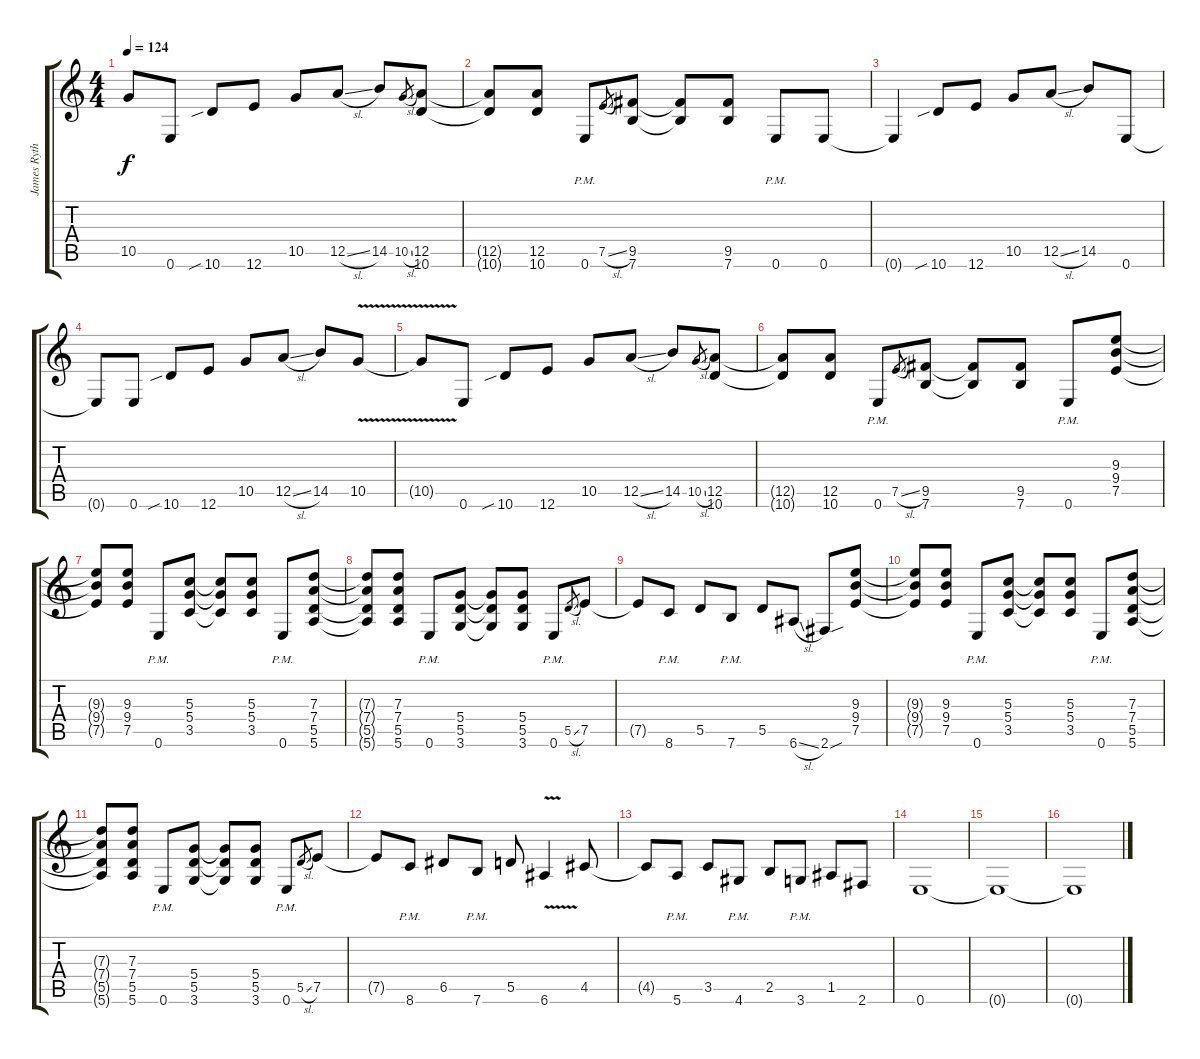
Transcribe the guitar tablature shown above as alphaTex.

\track ("James Ryth." "James Ryth") {instrument distortionguitar}
\staff {score tabs}
\tuning (E4 B3 G3 D3 A2 E2) {hide}
\ts (4 4)
\tempo 124
\clef g2
\ks c
10.5{t}.8{dy f} 0.6.8 10.6{sib}.8 12.6.8 10.5.8 12.5{sl}.8 14.5.8 10.5{sl}.8{gr} (12.5 10.6).8 |
(12.5{t} 10.6{t}).8 (12.5 10.6).8 0.6{pm}.8 7.5{sl}.8{gr} (9.5 7.6).8 (9.5{t} 7.6{t}).8 (9.5 7.6).8 0.6{pm}.8 0.6.8 |
0.6{t}.4 10.6{sib}.8 12.6.8 10.5.8 12.5{sl}.8 14.5.8 0.6.8 |
0.6{t}.8 0.6.8 10.6{sib}.8 12.6.8 10.5.8 12.5{sl}.8 14.5.8 10.5{v}.8 |
10.5{t}.8 0.6.8 10.6{sib}.8 12.6.8 10.5.8 12.5{sl}.8 14.5.8 10.5{sl}.8{gr} (12.5 10.6).8 |
(12.5{t} 10.6{t}).8 (12.5 10.6).8 0.6{pm}.8 7.5{sl}.8{gr} (9.5 7.6).8 (9.5{t} 7.6{t}).8 (9.5 7.6).8 0.6{pm}.8 (9.3 9.4 7.5).8 |
(9.3{t} 9.4{t} 7.5{t}).8 (9.3 9.4 7.5).8 0.6{pm}.8 (5.3 5.4 3.5).8 (5.3{t} 5.4{t} 3.5{t}).8 (5.3 5.4 3.5).8 0.6{pm}.8 (7.3 7.4 5.5 5.6).8 |
(7.3{t} 7.4{t} 5.5{t} 5.6{t}).8 (7.3 7.4 5.5 5.6).8 0.6{pm}.8 (5.4 5.5 3.6).8 (5.4{t} 5.5{t} 3.6{t}).8 (5.4 5.5 3.6).8 0.6{pm}.8 5.5{sl}.8{gr} 7.5.8 |
7.5{t}.8 8.6{pm}.8 5.5.8 7.6{pm}.8 5.5.8 6.6{sl}.8 2.6{sou}.8 (9.3 9.4 7.5).8 |
(9.3{t} 9.4{t} 7.5{t}).8 (9.3 9.4 7.5).8 0.6{pm}.8 (5.3 5.4 3.5).8 (5.3{t} 5.4{t} 3.5{t}).8 (5.3 5.4 3.5).8 0.6{pm}.8 (7.3 7.4 5.5 5.6).8 |
(7.3{t} 7.4{t} 5.5{t} 5.6{t}).8 (7.3 7.4 5.5 5.6).8 0.6{pm}.8 (5.4 5.5 3.6).8 (5.4{t} 5.5{t} 3.6{t}).8 (5.4 5.5 3.6).8 0.6{pm}.8 5.5{sl}.8{gr} 7.5.8 |
7.5{t}.8 8.6{pm}.8 6.5.8 7.6{pm}.8 5.5.8 6.6{v}.4 4.5.8 |
4.5{t}.8 5.6{pm}.8 3.5.8 4.6{pm}.8 2.5.8 3.6{pm}.8 1.5.8 2.6.8 |
0.6.1 |
0.6{t}.1 |
0.6{t}.1{volume 0}
